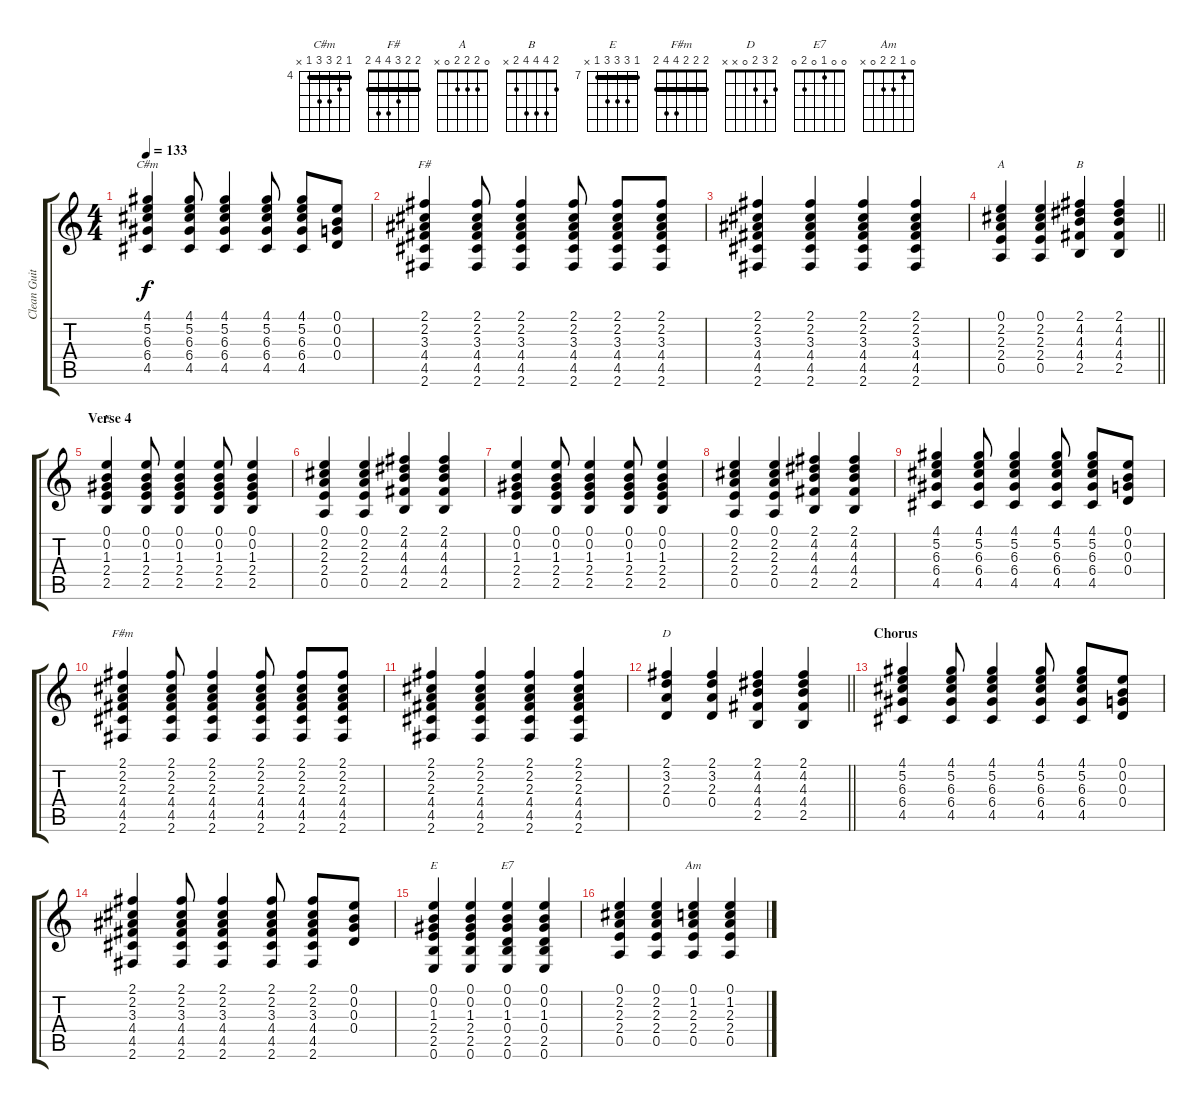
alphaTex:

\track ("Clean Guitar" "Clean Guit") {instrument electricguitarjazz}
\staff {score tabs}
\tuning (E4 B3 G3 D3 A2 E2) {hide}
\chord ("C#m" 4 5 6 6 4 x) {firstfret 4 barre 4}
\chord ("F#" 2 2 3 4 4 2) {barre 2}
\chord ("A" 0 2 2 2 0 x)
\chord ("B" 2 4 4 4 2 x)
\chord ("E" 0 0 1 2 2 0)
\chord ("F#m" 2 2 2 4 4 2) {barre 2}
\chord ("D" 2 3 2 0 x x)
\chord ("E" 7 9 9 9 7 x) {firstfret 7 barre 7}
\chord ("E7" 0 0 1 0 2 0)
\chord ("Am" 0 1 2 2 0 x)
\ts (4 4)
\tempo 133
\clef g2
\ks c
(4.1 5.2 6.3 6.4 4.5).4{ch "C#m" dy f} (4.1 5.2 6.3 6.4 4.5).8 (4.1 5.2 6.3 6.4 4.5).4 (4.1 5.2 6.3 6.4 4.5).8 (4.1 5.2 6.3 6.4 4.5).8 (0.1 0.2 0.3 0.4).8 |
(2.1 2.2 3.3 4.4 4.5 2.6).4{ch "F#"} (2.1 2.2 3.3 4.4 4.5 2.6).8 (2.1 2.2 3.3 4.4 4.5 2.6).4 (2.1 2.2 3.3 4.4 4.5 2.6).8 (2.1 2.2 3.3 4.4 4.5 2.6).8 (2.1 2.2 3.3 4.4 4.5 2.6).8 |
(2.1 2.2 3.3 4.4 4.5 2.6).4 (2.1 2.2 3.3 4.4 4.5 2.6).4 (2.1 2.2 3.3 4.4 4.5 2.6).4 (2.1 2.2 3.3 4.4 4.5 2.6).4 |
\barLineRight lightlight
(0.1 2.2 2.3 2.4 0.5).4{ch "A"} (0.1 2.2 2.3 2.4 0.5).4 (2.1 4.2 4.3 4.4 2.5).4{ch "B"} (2.1 4.2 4.3 4.4 2.5).4 |
\section ("" "Verse 4")
(0.1 0.2 1.3 2.4 2.5).4{ch "E"} (0.1 0.2 1.3 2.4 2.5).8 (0.1 0.2 1.3 2.4 2.5).4 (0.1 0.2 1.3 2.4 2.5).8 (0.1 0.2 1.3 2.4 2.5).4 |
(0.1 2.2 2.3 2.4 0.5).4 (0.1 2.2 2.3 2.4 0.5).4 (2.1 4.2 4.3 4.4 2.5).4 (2.1 4.2 4.3 4.4 2.5).4 |
(0.1 0.2 1.3 2.4 2.5).4 (0.1 0.2 1.3 2.4 2.5).8 (0.1 0.2 1.3 2.4 2.5).4 (0.1 0.2 1.3 2.4 2.5).8 (0.1 0.2 1.3 2.4 2.5).4 |
(0.1 2.2 2.3 2.4 0.5).4 (0.1 2.2 2.3 2.4 0.5).4 (2.1 4.2 4.3 4.4 2.5).4 (2.1 4.2 4.3 4.4 2.5).4 |
(4.1 5.2 6.3 6.4 4.5).4 (4.1 5.2 6.3 6.4 4.5).8 (4.1 5.2 6.3 6.4 4.5).4 (4.1 5.2 6.3 6.4 4.5).8 (4.1 5.2 6.3 6.4 4.5).8 (0.1 0.2 0.3 0.4).8 |
(2.1 2.2 2.3 4.4 4.5 2.6).4{ch "F#m"} (2.1 2.2 2.3 4.4 4.5 2.6).8 (2.1 2.2 2.3 4.4 4.5 2.6).4 (2.1 2.2 2.3 4.4 4.5 2.6).8 (2.1 2.2 2.3 4.4 4.5 2.6).8 (2.1 2.2 2.3 4.4 4.5 2.6).8 |
(2.1 2.2 2.3 4.4 4.5 2.6).4 (2.1 2.2 2.3 4.4 4.5 2.6).4 (2.1 2.2 2.3 4.4 4.5 2.6).4 (2.1 2.2 2.3 4.4 4.5 2.6).4 |
\barLineRight lightlight
(2.1 3.2 2.3 0.4).4{ch "D"} (2.1 3.2 2.3 0.4).4 (2.1 4.2 4.3 4.4 2.5).4 (2.1 4.2 4.3 4.4 2.5).4 |
\section ("" "Chorus")
(4.1 5.2 6.3 6.4 4.5).4 (4.1 5.2 6.3 6.4 4.5).8 (4.1 5.2 6.3 6.4 4.5).4 (4.1 5.2 6.3 6.4 4.5).8 (4.1 5.2 6.3 6.4 4.5).8 (0.1 0.2 0.3 0.4).8 |
(2.1 2.2 3.3 4.4 4.5 2.6).4 (2.1 2.2 3.3 4.4 4.5 2.6).8 (2.1 2.2 3.3 4.4 4.5 2.6).4 (2.1 2.2 3.3 4.4 4.5 2.6).8 (2.1 2.2 3.3 4.4 4.5 2.6).8 (0.1 0.2 0.3 0.4).8 |
(0.1 0.2 1.3 2.4 2.5 0.6).4{ch "E"} (0.1 0.2 1.3 2.4 2.5 0.6).4 (0.1 0.2 1.3 0.4 2.5 0.6).4{ch "E7"} (0.1 0.2 1.3 0.4 2.5 0.6).4 |
(0.1 2.2 2.3 2.4 0.5).4 (0.1 2.2 2.3 2.4 0.5).4 (0.1 1.2 2.3 2.4 0.5).4{ch "Am"} (0.1 1.2 2.3 2.4 0.5).4
